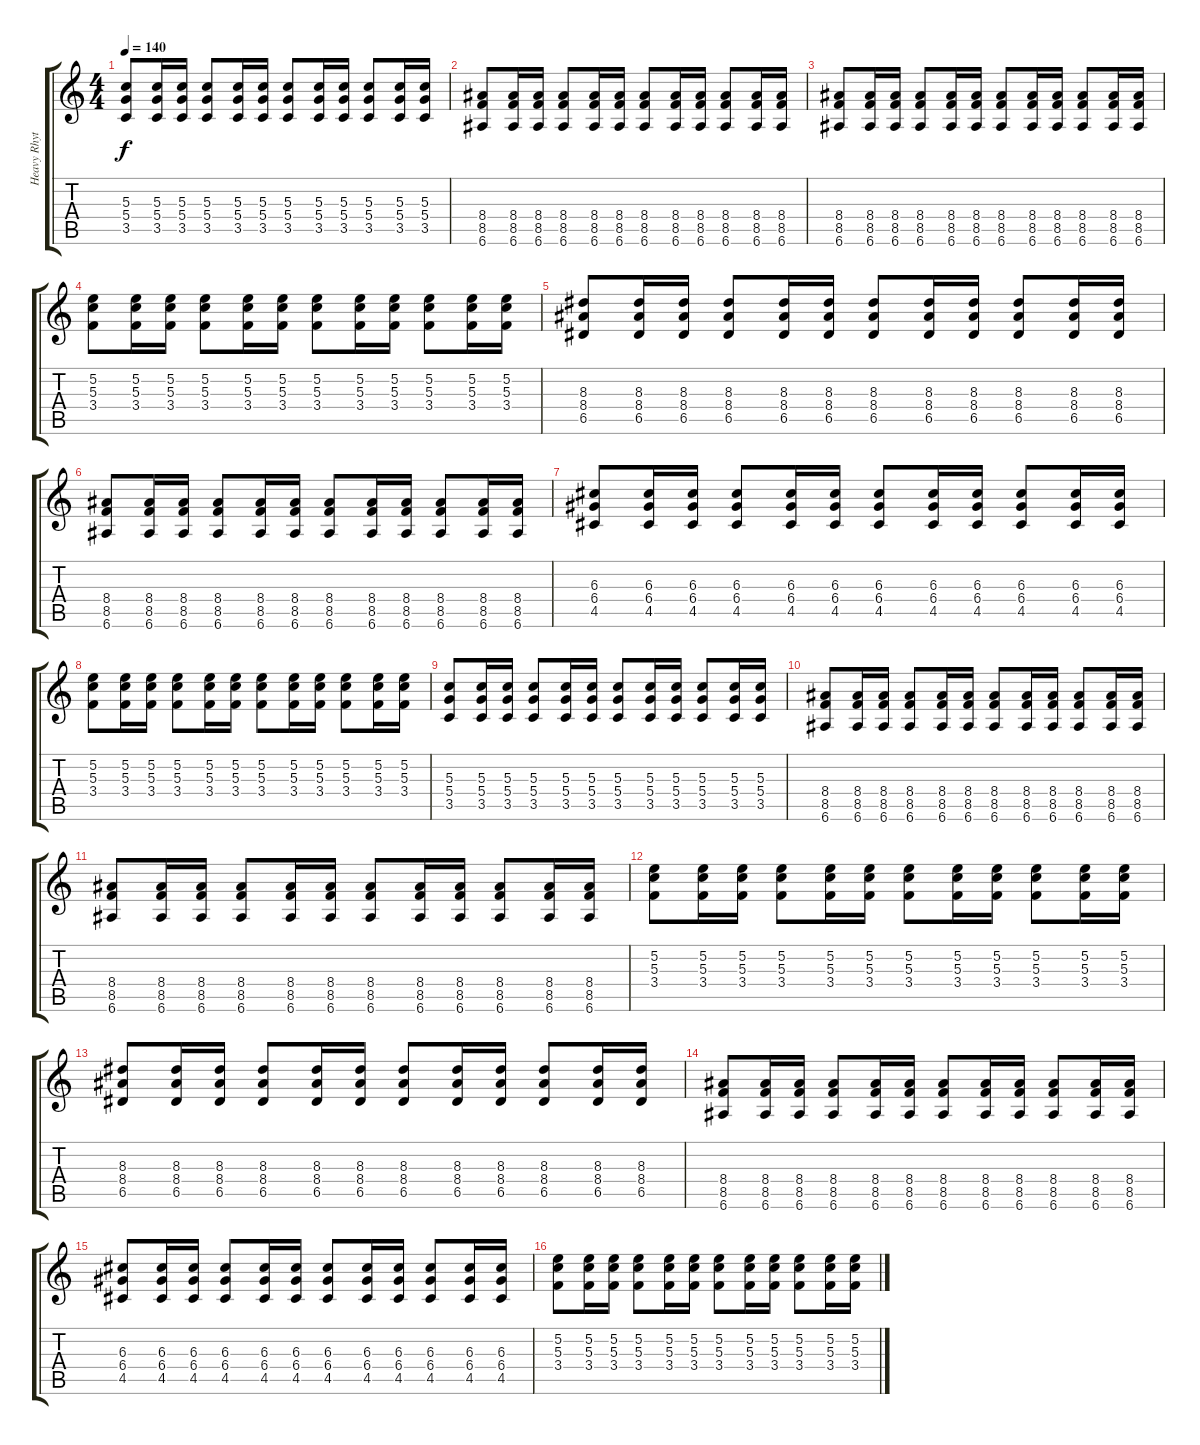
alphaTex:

\track ("Heavy Rhythm" "Heavy Rhyt") {instrument overdrivenguitar}
\staff {score tabs}
\tuning (E4 B3 G3 D3 A2 E2) {hide}
\ts (4 4)
\tempo 140
\clef g2
\ks c
(5.3 5.4 3.5).8{dy f} (5.3 5.4 3.5).16 (5.3 5.4 3.5).16 (5.3 5.4 3.5).8 (5.3 5.4 3.5).16 (5.3 5.4 3.5).16 (5.3 5.4 3.5).8 (5.3 5.4 3.5).16 (5.3 5.4 3.5).16 (5.3 5.4 3.5).8 (5.3 5.4 3.5).16 (5.3 5.4 3.5).16 |
(8.4 8.5 6.6).8 (8.4 8.5 6.6).16 (8.4 8.5 6.6).16 (8.4 8.5 6.6).8 (8.4 8.5 6.6).16 (8.4 8.5 6.6).16 (8.4 8.5 6.6).8 (8.4 8.5 6.6).16 (8.4 8.5 6.6).16 (8.4 8.5 6.6).8 (8.4 8.5 6.6).16 (8.4 8.5 6.6).16 |
(8.4 8.5 6.6).8 (8.4 8.5 6.6).16 (8.4 8.5 6.6).16 (8.4 8.5 6.6).8 (8.4 8.5 6.6).16 (8.4 8.5 6.6).16 (8.4 8.5 6.6).8 (8.4 8.5 6.6).16 (8.4 8.5 6.6).16 (8.4 8.5 6.6).8 (8.4 8.5 6.6).16 (8.4 8.5 6.6).16 |
(5.2 5.3 3.4).8 (5.2 5.3 3.4).16 (5.2 5.3 3.4).16 (5.2 5.3 3.4).8 (5.2 5.3 3.4).16 (5.2 5.3 3.4).16 (5.2 5.3 3.4).8 (5.2 5.3 3.4).16 (5.2 5.3 3.4).16 (5.2 5.3 3.4).8 (5.2 5.3 3.4).16 (5.2 5.3 3.4).16 |
(8.3 8.4 6.5).8 (8.3 8.4 6.5).16 (8.3 8.4 6.5).16 (8.3 8.4 6.5).8 (8.3 8.4 6.5).16 (8.3 8.4 6.5).16 (8.3 8.4 6.5).8 (8.3 8.4 6.5).16 (8.3 8.4 6.5).16 (8.3 8.4 6.5).8 (8.3 8.4 6.5).16 (8.3 8.4 6.5).16 |
(8.4 8.5 6.6).8 (8.4 8.5 6.6).16 (8.4 8.5 6.6).16 (8.4 8.5 6.6).8 (8.4 8.5 6.6).16 (8.4 8.5 6.6).16 (8.4 8.5 6.6).8 (8.4 8.5 6.6).16 (8.4 8.5 6.6).16 (8.4 8.5 6.6).8 (8.4 8.5 6.6).16 (8.4 8.5 6.6).16 |
(6.3 6.4 4.5).8 (6.3 6.4 4.5).16 (6.3 6.4 4.5).16 (6.3 6.4 4.5).8 (6.3 6.4 4.5).16 (6.3 6.4 4.5).16 (6.3 6.4 4.5).8 (6.3 6.4 4.5).16 (6.3 6.4 4.5).16 (6.3 6.4 4.5).8 (6.3 6.4 4.5).16 (6.3 6.4 4.5).16 |
(5.2 5.3 3.4).8 (5.2 5.3 3.4).16 (5.2 5.3 3.4).16 (5.2 5.3 3.4).8 (5.2 5.3 3.4).16 (5.2 5.3 3.4).16 (5.2 5.3 3.4).8 (5.2 5.3 3.4).16 (5.2 5.3 3.4).16 (5.2 5.3 3.4).8 (5.2 5.3 3.4).16 (5.2 5.3 3.4).16 |
(5.3 5.4 3.5).8 (5.3 5.4 3.5).16 (5.3 5.4 3.5).16 (5.3 5.4 3.5).8 (5.3 5.4 3.5).16 (5.3 5.4 3.5).16 (5.3 5.4 3.5).8 (5.3 5.4 3.5).16 (5.3 5.4 3.5).16 (5.3 5.4 3.5).8 (5.3 5.4 3.5).16 (5.3 5.4 3.5).16 |
(8.4 8.5 6.6).8 (8.4 8.5 6.6).16 (8.4 8.5 6.6).16 (8.4 8.5 6.6).8 (8.4 8.5 6.6).16 (8.4 8.5 6.6).16 (8.4 8.5 6.6).8 (8.4 8.5 6.6).16 (8.4 8.5 6.6).16 (8.4 8.5 6.6).8 (8.4 8.5 6.6).16 (8.4 8.5 6.6).16 |
(8.4 8.5 6.6).8 (8.4 8.5 6.6).16 (8.4 8.5 6.6).16 (8.4 8.5 6.6).8 (8.4 8.5 6.6).16 (8.4 8.5 6.6).16 (8.4 8.5 6.6).8 (8.4 8.5 6.6).16 (8.4 8.5 6.6).16 (8.4 8.5 6.6).8 (8.4 8.5 6.6).16 (8.4 8.5 6.6).16 |
(5.2 5.3 3.4).8 (5.2 5.3 3.4).16 (5.2 5.3 3.4).16 (5.2 5.3 3.4).8 (5.2 5.3 3.4).16 (5.2 5.3 3.4).16 (5.2 5.3 3.4).8 (5.2 5.3 3.4).16 (5.2 5.3 3.4).16 (5.2 5.3 3.4).8 (5.2 5.3 3.4).16 (5.2 5.3 3.4).16 |
(8.3 8.4 6.5).8 (8.3 8.4 6.5).16 (8.3 8.4 6.5).16 (8.3 8.4 6.5).8 (8.3 8.4 6.5).16 (8.3 8.4 6.5).16 (8.3 8.4 6.5).8 (8.3 8.4 6.5).16 (8.3 8.4 6.5).16 (8.3 8.4 6.5).8 (8.3 8.4 6.5).16 (8.3 8.4 6.5).16 |
(8.4 8.5 6.6).8 (8.4 8.5 6.6).16 (8.4 8.5 6.6).16 (8.4 8.5 6.6).8 (8.4 8.5 6.6).16 (8.4 8.5 6.6).16 (8.4 8.5 6.6).8 (8.4 8.5 6.6).16 (8.4 8.5 6.6).16 (8.4 8.5 6.6).8 (8.4 8.5 6.6).16 (8.4 8.5 6.6).16 |
(6.3 6.4 4.5).8 (6.3 6.4 4.5).16 (6.3 6.4 4.5).16 (6.3 6.4 4.5).8 (6.3 6.4 4.5).16 (6.3 6.4 4.5).16 (6.3 6.4 4.5).8 (6.3 6.4 4.5).16 (6.3 6.4 4.5).16 (6.3 6.4 4.5).8 (6.3 6.4 4.5).16 (6.3 6.4 4.5).16 |
(5.2 5.3 3.4).8 (5.2 5.3 3.4).16 (5.2 5.3 3.4).16 (5.2 5.3 3.4).8 (5.2 5.3 3.4).16 (5.2 5.3 3.4).16 (5.2 5.3 3.4).8 (5.2 5.3 3.4).16 (5.2 5.3 3.4).16 (5.2 5.3 3.4).8 (5.2 5.3 3.4).16 (5.2 5.3 3.4).16
